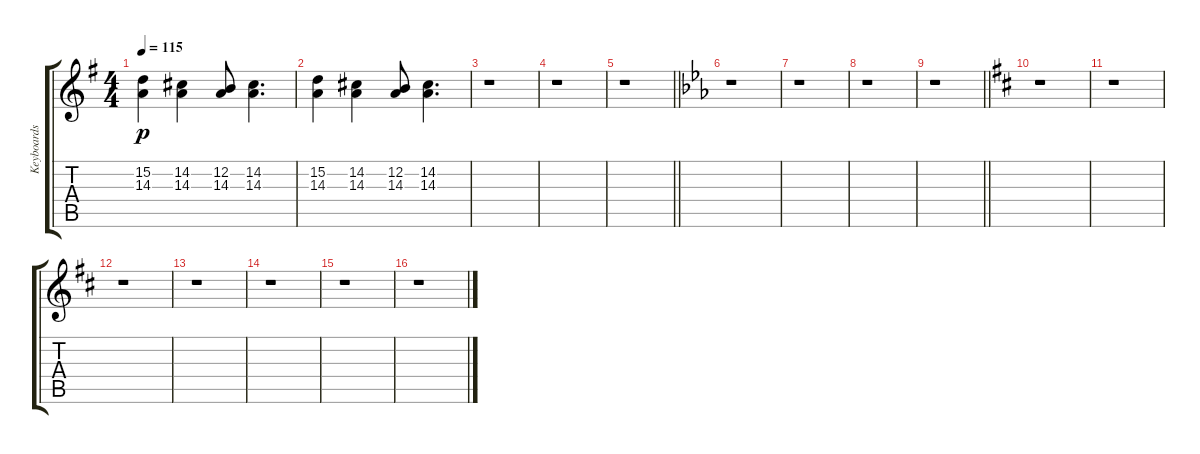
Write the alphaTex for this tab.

\track ("Keyboards" "Keyboards") {instrument electricpiano1}
\staff {score tabs}
\tuning (E4 B3 G3 D3 A2 E2) {hide}
\ts (4 4)
\tempo 115
\clef g2
\ks g
(15.2 14.3).4{dy p} (14.2 14.3).4 (12.2 14.3).8 (14.2 14.3).4{d} |
(15.2 14.3).4 (14.2 14.3).4 (12.2 14.3).8 (14.2 14.3).4{d} |
r.1 |
r.1 |
\barLineRight lightlight
r.1 |
\ks eb
r.1 |
r.1 |
r.1 |
\barLineRight lightlight
r.1 |
\ks d
r.1 |
r.1 |
r.1 |
r.1 |
r.1 |
r.1 |
r.1
